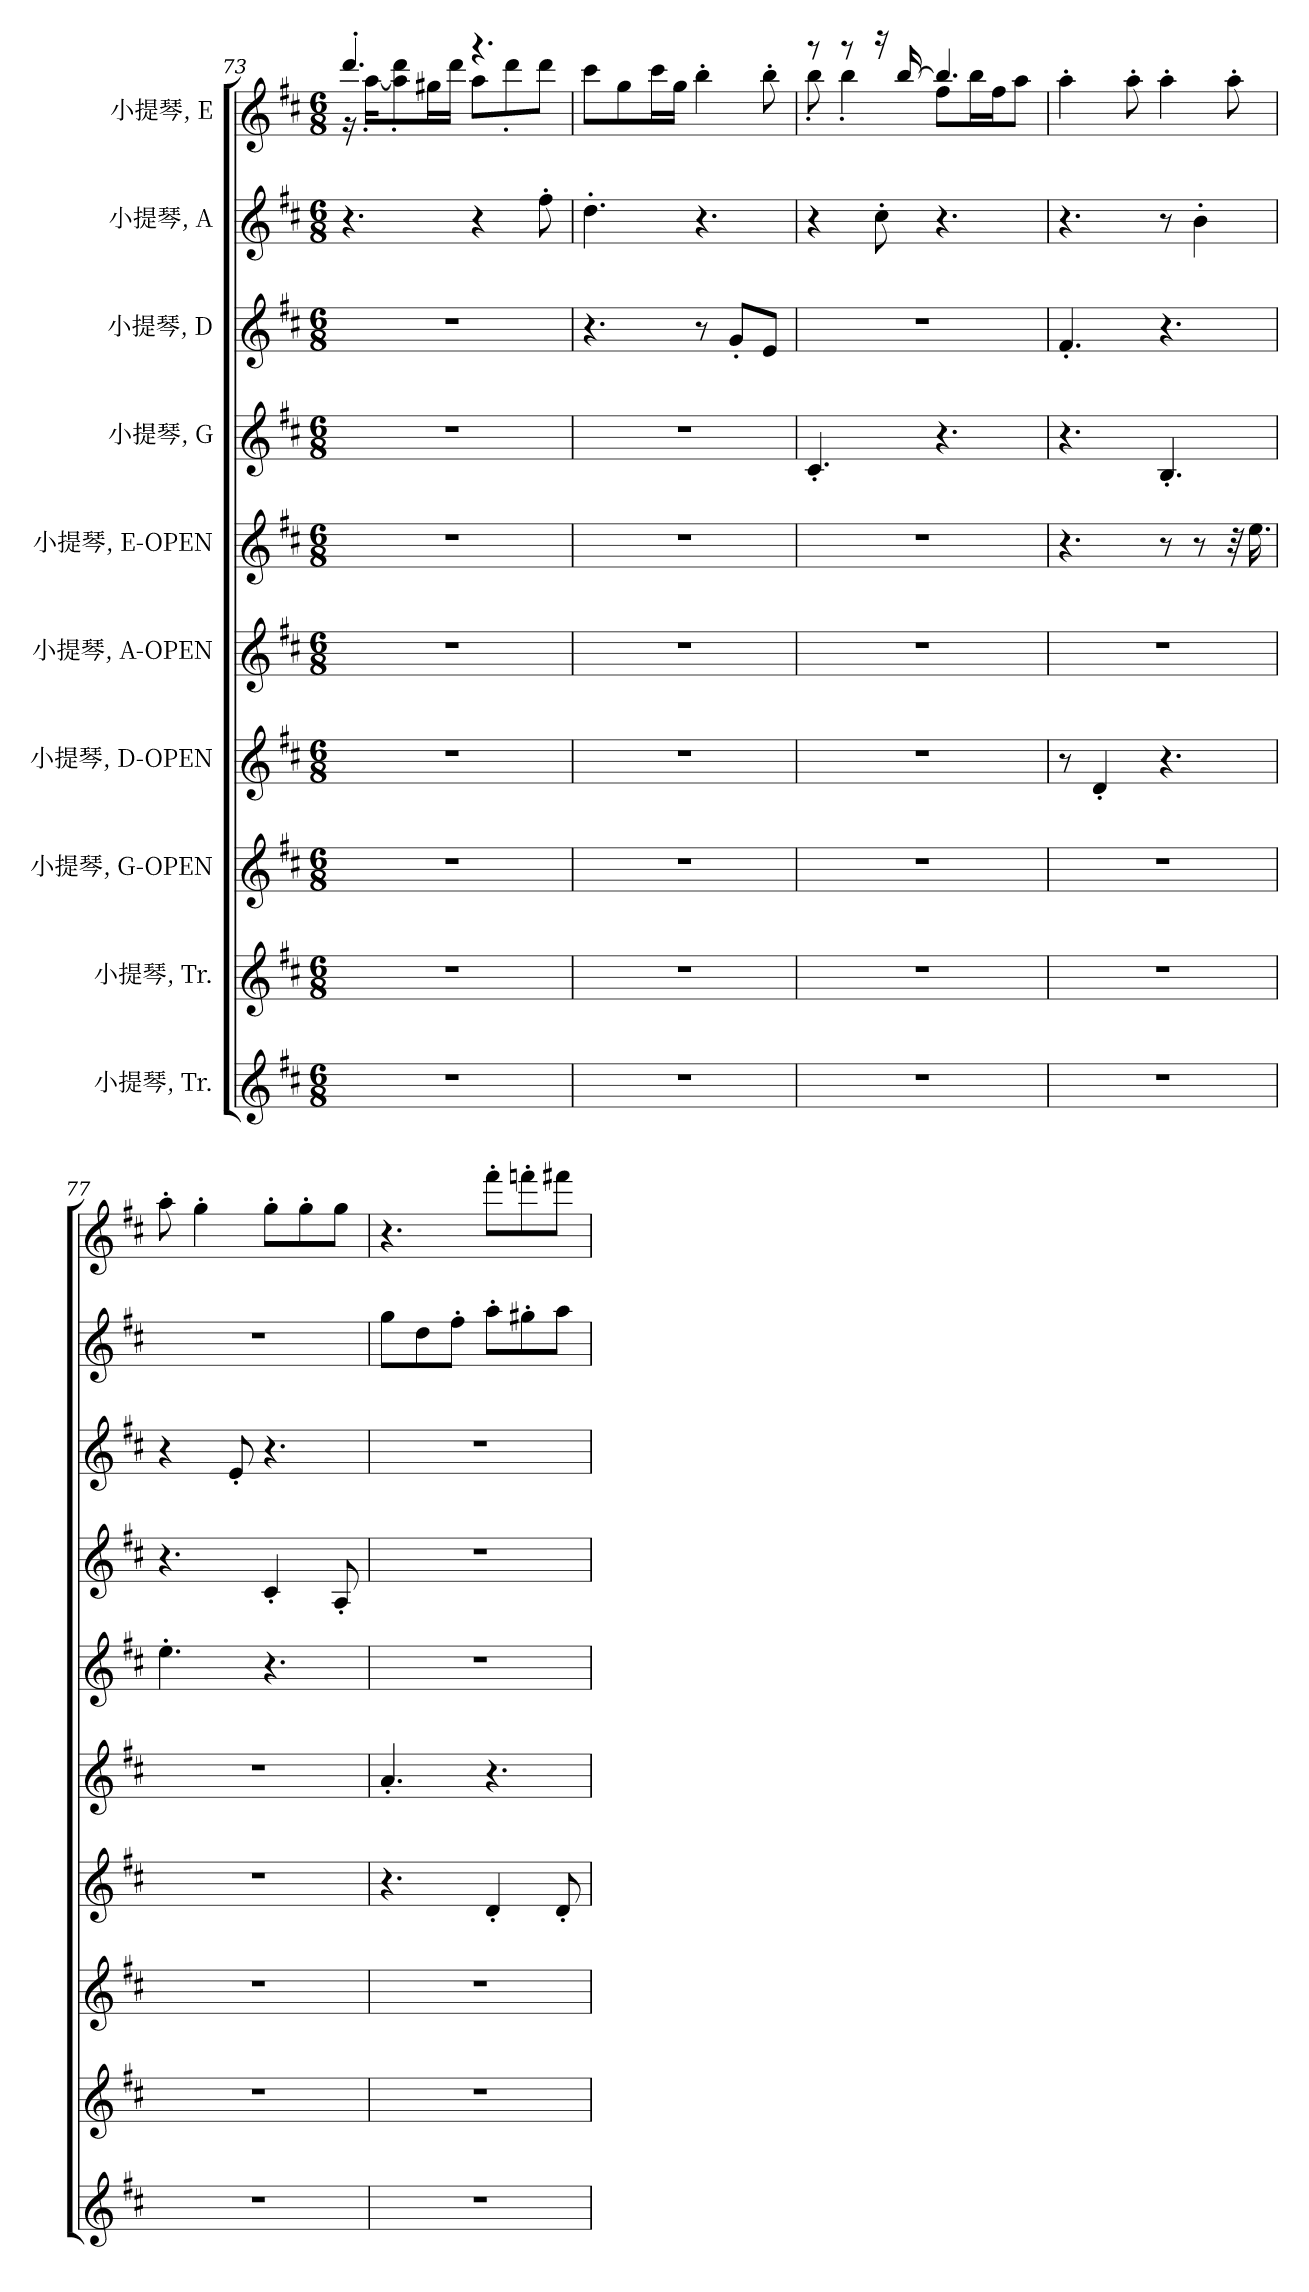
**kern	**kern	**kern	**kern	**kern	**kern	**kern	**kern	**kern	**kern
*part10	*part9	*part8	*part7	*part6	*part5	*part4	*part3	*part2	*part1
*staff10	*staff9	*staff8	*staff7	*staff6	*staff5	*staff4	*staff3	*staff2	*staff1
*I"小提琴, Tr.	*I"小提琴, Tr.	*I"小提琴, G-OPEN	*I"小提琴, D-OPEN	*I"小提琴, A-OPEN	*I"小提琴, E-OPEN	*I"小提琴, G	*I"小提琴, D	*I"小提琴, A	*I"小提琴, E
!!LO:PB:g=z
*clefG2	*clefG2	*clefG2	*clefG2	*clefG2	*clefG2	*clefG2	*clefG2	*clefG2	*clefG2
*k[f#c#]	*k[f#c#]	*k[f#c#]	*k[f#c#]	*k[f#c#]	*k[f#c#]	*k[f#c#]	*k[f#c#]	*k[f#c#]	*k[f#c#]
*M6/8	*M6/8	*M6/8	*M6/8	*M6/8	*M6/8	*M6/8	*M6/8	*M6/8	*M6/8
=73	=73	=73	=73	=73	=73	=73	=73	=73	=73
*	*	*	*	*	*	*	*	*	*^
2.r	2.r	2.r	2.r	2.r	2.r	2.r	2.r	4.r	4.ddd'/	16r
.	.	.	.	.	.	.	.	.	.	[16aa'\KL
.	.	.	.	.	.	.	.	.	.	8aa\]' 8ddd\'
.	.	.	.	.	.	.	.	.	.	16gg#X\L
.	.	.	.	.	.	.	.	.	.	16ddd\JJ
.	.	.	.	.	.	.	.	4r	4.r	8aa\L
.	.	.	.	.	.	.	.	.	.	8ddd'\
.	.	.	.	.	.	.	.	8ff#'\	.	8ddd\J
*	*	*	*	*	*	*	*	*	*v	*v
=74	=74	=74	=74	=74	=74	=74	=74	=74	=74
2.r	2.r	2.r	2.r	2.r	2.r	2.r	4.r	4.dd'\	8ccc#\L
.	.	.	.	.	.	.	.	.	8gg\
.	.	.	.	.	.	.	.	.	16ccc#\L
.	.	.	.	.	.	.	.	.	16gg\JJ
.	.	.	.	.	.	.	8r	4.r	4bb'\
.	.	.	.	.	.	.	8g'/L	.	.
.	.	.	.	.	.	.	8e/J	.	8bb'\
=75	=75	=75	=75	=75	=75	=75	=75	=75	=75
*	*	*	*	*	*	*	*	*	*^
2.r	2.r	2.r	2.r	2.r	2.r	4.c#'/	2.r	4r	8r	8bb'\
.	.	.	.	.	.	.	.	.	8r	4bb'\
.	.	.	.	.	.	.	.	8cc#'\	16r	.
.	.	.	.	.	.	.	.	.	[16bb/	.
.	.	.	.	.	.	4.r	.	4.r	4.bb/]	8ff#\L
.	.	.	.	.	.	.	.	.	.	16bb\L
.	.	.	.	.	.	.	.	.	.	16ff#\J
.	.	.	.	.	.	.	.	.	.	8aa\J
*	*	*	*	*	*	*	*	*	*v	*v
=76	=76	=76	=76	=76	=76	=76	=76	=76	=76
2.r	2.r	2.r	8r	2.r	4.r	4.r	4.f#'/	4.r	4aa'\
.	.	.	4d'/	.	.	.	.	.	.
.	.	.	.	.	.	.	.	.	8aa'\
.	.	.	4.r	.	8r	4.B'/	4.r	8r	4aa'\
.	.	.	.	.	8r	.	.	4b'\	.
.	.	.	.	.	32r	.	.	.	8aa'\
.	.	.	.	.	16.ee\	.	.	.	.
!!LO:PB:g=z
=77	=77	=77	=77	=77	=77	=77	=77	=77	=77
2.r	2.r	2.r	2.r	2.r	4.ee'\	4.r	4r	2.r	8aa'\
.	.	.	.	.	.	.	.	.	4gg'\
.	.	.	.	.	.	.	8e'/	.	.
.	.	.	.	.	4.r	4c#'/	4.r	.	8gg'\L
.	.	.	.	.	.	.	.	.	8gg'\
.	.	.	.	.	.	8A'/	.	.	8gg\J
=78	=78	=78	=78	=78	=78	=78	=78	=78	=78
2.r	2.r	2.r	4.r	4.a'/	2.r	2.r	2.r	8gg\L	4.r
.	.	.	.	.	.	.	.	8dd\	.
.	.	.	.	.	.	.	.	8ff#'\J	.
.	.	.	4d'/	4.r	.	.	.	8aa'\L	8fff#'\L
.	.	.	.	.	.	.	.	8gg#X'\	8fffn'\
.	.	.	8d'/	.	.	.	.	8aa\J	8fff#X\J
=	=	=	=	=	=	=	=	=	=
*-	*-	*-	*-	*-	*-	*-	*-	*-	*-
